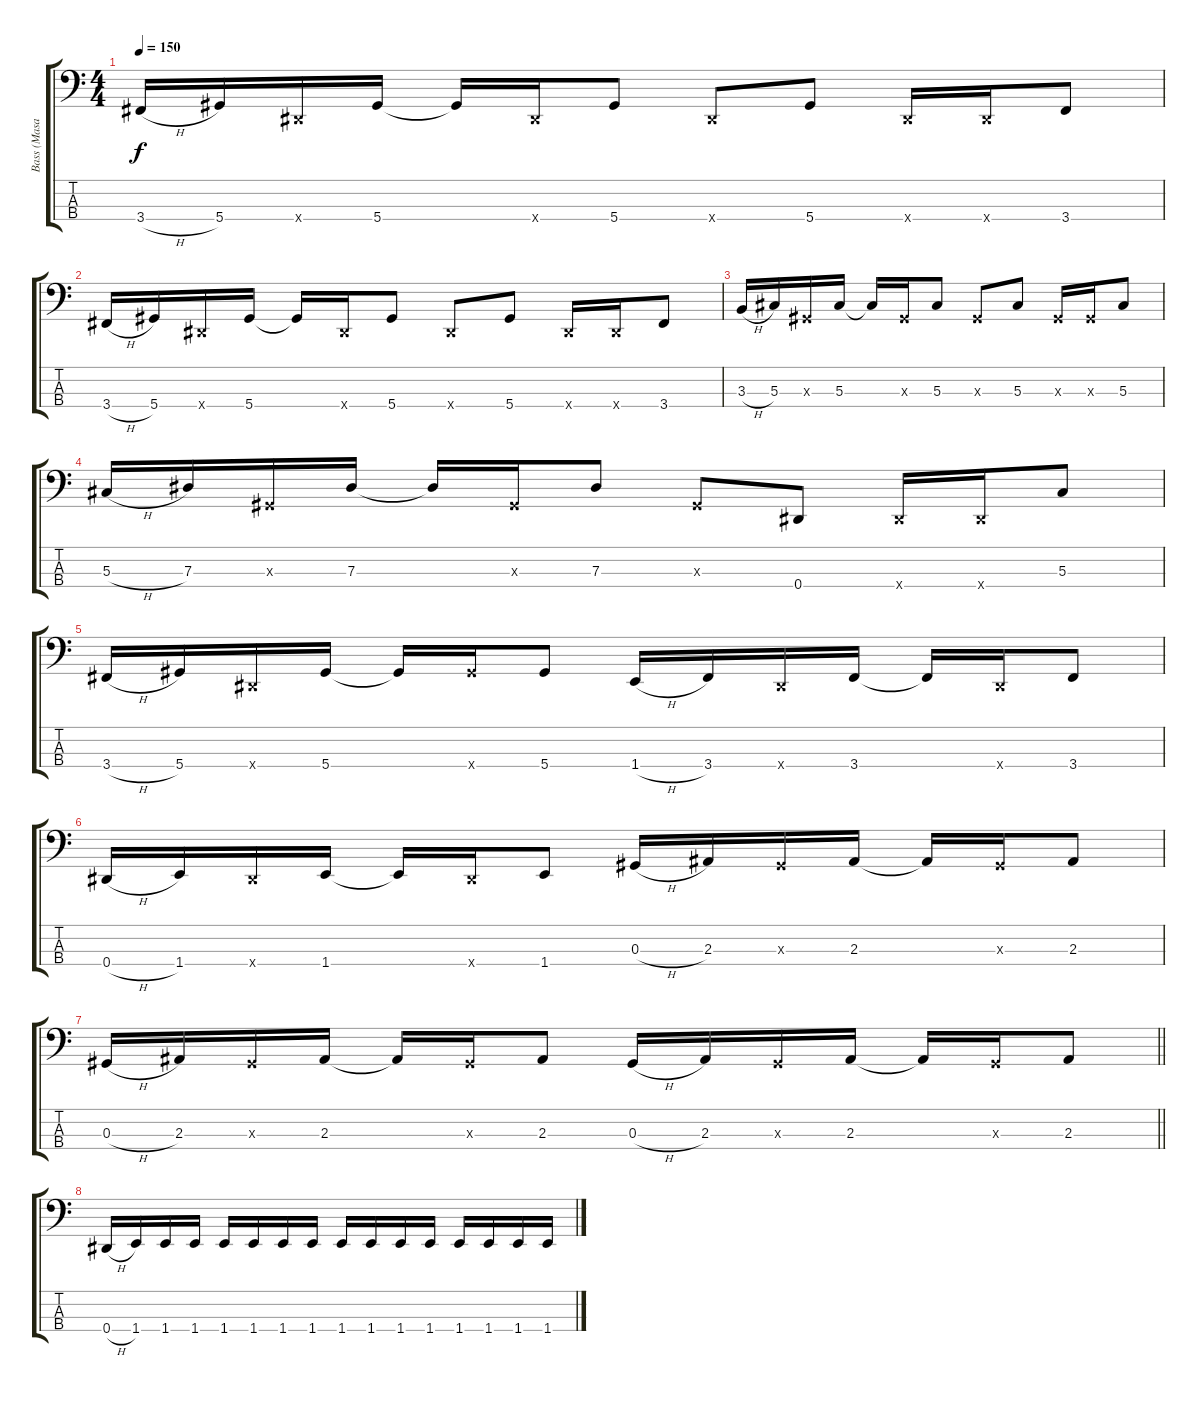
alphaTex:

\track ("Bass (Masaki)" "Bass (Masa") {instrument electricbassfinger}
\staff {score tabs}
\tuning (Gb2 Db2 Ab1 Eb1) {hide}
\ts (4 4)
\tempo 150
\clef f4
\ks c
3.4{h}.16{dy f} 5.4.16 0.4{x}.16 5.4.16 5.4{t}.16 0.4{x}.16 5.4.8 0.4{x}.8 5.4.8 0.4{x}.16 0.4{x}.16 3.4.8 |
3.4{h}.16 5.4.16 0.4{x}.16 5.4.16 5.4{t}.16 0.4{x}.16 5.4.8 0.4{x}.8 5.4.8 0.4{x}.16 0.4{x}.16 3.4.8 |
3.3{h}.16 5.3.16 0.3{x}.16 5.3.16 5.3{t}.16 0.3{x}.16 5.3.8 0.3{x}.8 5.3.8 0.3{x}.16 0.3{x}.16 5.3.8 |
5.3{h}.16 7.3.16 0.3{x}.16 7.3.16 7.3{t}.16 0.3{x}.16 7.3.8 0.3{x}.8 0.4.8 0.4{x}.16 0.4{x}.16 5.3.8 |
3.4{h}.16 5.4.16 0.4{x}.16 5.4.16 5.4{t}.16 5.4{x}.16 5.4.8 1.4{h}.16 3.4.16 0.4{x}.16 3.4.16 3.4{t}.16 0.4{x}.16 3.4.8 |
0.4{h}.16 1.4.16 0.4{x}.16 1.4.16 1.4{t}.16 0.4{x}.16 1.4.8 0.3{h}.16 2.3.16 0.3{x}.16 2.3.16 2.3{t}.16 0.3{x}.16 2.3.8 |
\barLineRight lightlight
0.3{h}.16 2.3.16 0.3{x}.16 2.3.16 2.3{t}.16 0.3{x}.16 2.3.8 0.3{h}.16 2.3.16 0.3{x}.16 2.3.16 2.3{t}.16 0.3{x}.16 2.3.8 |
0.4{h}.16 1.4.16 1.4.16 1.4.16 1.4.16 1.4.16 1.4.16 1.4.16 1.4.16 1.4.16 1.4.16 1.4.16 1.4.16 1.4.16 1.4.16 1.4.16
